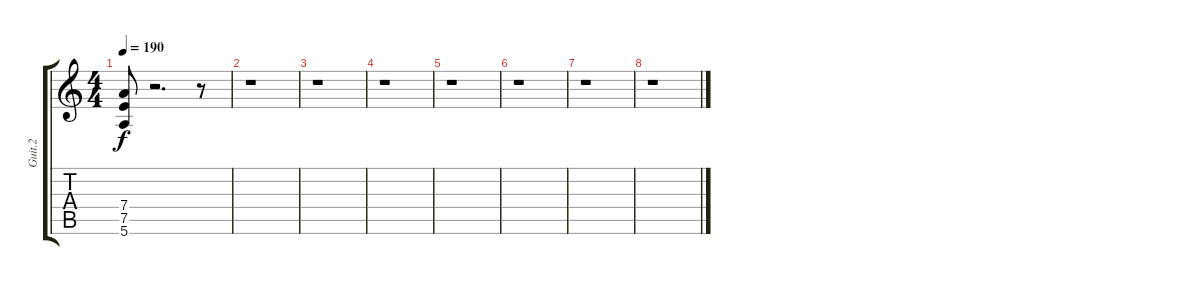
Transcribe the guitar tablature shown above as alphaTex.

\track ("Guit.2" "Guit.2") {instrument overdrivenguitar}
\staff {score tabs}
\tuning (E4 B3 G3 D3 A2 E2) {hide}
\ts (4 4)
\tempo 190
\clef g2
\ks c
(7.4{t} 7.5{t} 5.6{t}).8{dy f} r.2{d} r.8 |
r.1 |
r.1 |
r.1 |
r.1 |
r.1 |
r.1 |
r.1
